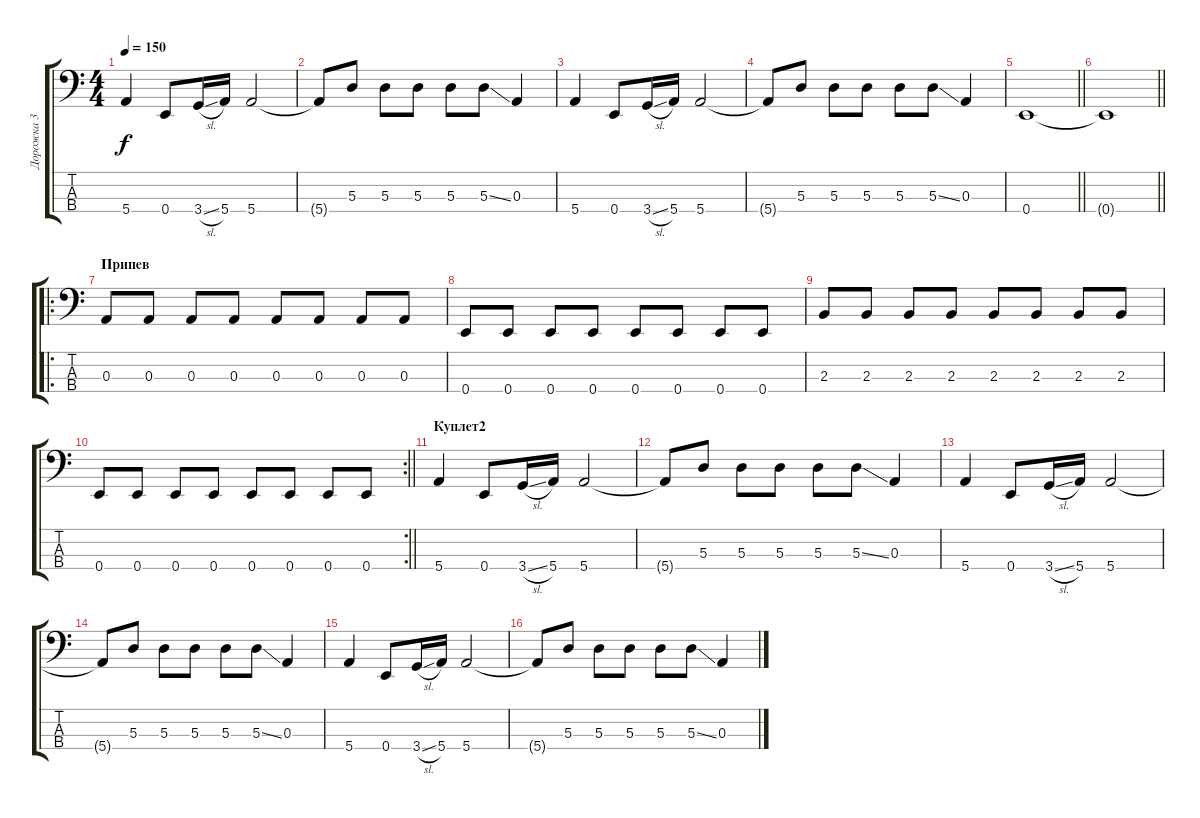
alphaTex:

\track ("Дорожка 3" "Дорожка 3") {instrument electricbassfinger}
\staff {score tabs}
\tuning (G2 D2 A1 E1) {hide}
\ts (4 4)
\tempo 150
\clef f4
\ks c
5.4.4{dy f} 0.4.8 3.4{sl}.16 5.4.16 5.4.2 |
5.4{t}.8 5.3.8 5.3.8 5.3.8 5.3.8 5.3{ss}.8 0.3.4 |
5.4.4 0.4.8 3.4{sl}.16 5.4.16 5.4.2 |
5.4{t}.8 5.3.8 5.3.8 5.3.8 5.3.8 5.3{ss}.8 0.3.4 |
\barLineRight lightlight
0.4.1 |
\barLineRight lightlight
0.4{t}.1 |
\ro
\section ("" "Припев")
0.3.8 0.3.8 0.3.8 0.3.8 0.3.8 0.3.8 0.3.8 0.3.8 |
0.4.8 0.4.8 0.4.8 0.4.8 0.4.8 0.4.8 0.4.8 0.4.8 |
2.3.8 2.3.8 2.3.8 2.3.8 2.3.8 2.3.8 2.3.8 2.3.8 |
\rc 2
\barLineRight lightlight
0.4.8 0.4.8 0.4.8 0.4.8 0.4.8 0.4.8 0.4.8 0.4.8 |
\section ("" "Куплет2")
5.4.4 0.4.8 3.4{sl}.16 5.4.16 5.4.2 |
5.4{t}.8 5.3.8 5.3.8 5.3.8 5.3.8 5.3{ss}.8 0.3.4 |
5.4.4 0.4.8 3.4{sl}.16 5.4.16 5.4.2 |
5.4{t}.8 5.3.8 5.3.8 5.3.8 5.3.8 5.3{ss}.8 0.3.4 |
5.4.4 0.4.8 3.4{sl}.16 5.4.16 5.4.2 |
5.4{t}.8 5.3.8 5.3.8 5.3.8 5.3.8 5.3{ss}.8 0.3.4
